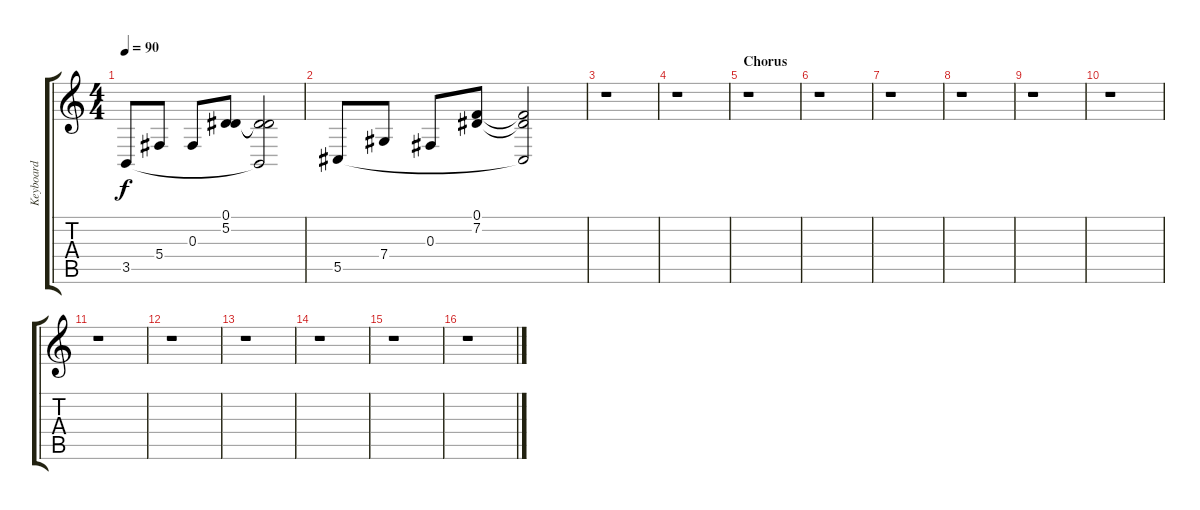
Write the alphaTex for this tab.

\track ("Keyboard" "Keyboard") {instrument orchestralharp}
\staff {score tabs}
\tuning (Eb4 Bb3 Gb3 Db3 Ab2 Eb2) {hide}
\ts (4 4)
\tempo 90
\clef g2
\ks c
3.5.8{dy f} 5.4.8 0.3.8 (0.1 5.2).8 (0.1{t} 5.2{t} 3.5{t}).2 |
5.5.8 7.4.8 0.3.8 (0.1 7.2).8 (0.1{t} 7.2{t} 5.5{t}).2 |
r.1 |
r.1 |
\section ("" "Chorus")
r.1 |
r.1 |
r.1 |
r.1 |
r.1 |
r.1 |
r.1 |
r.1 |
r.1 |
r.1 |
r.1 |
r.1
